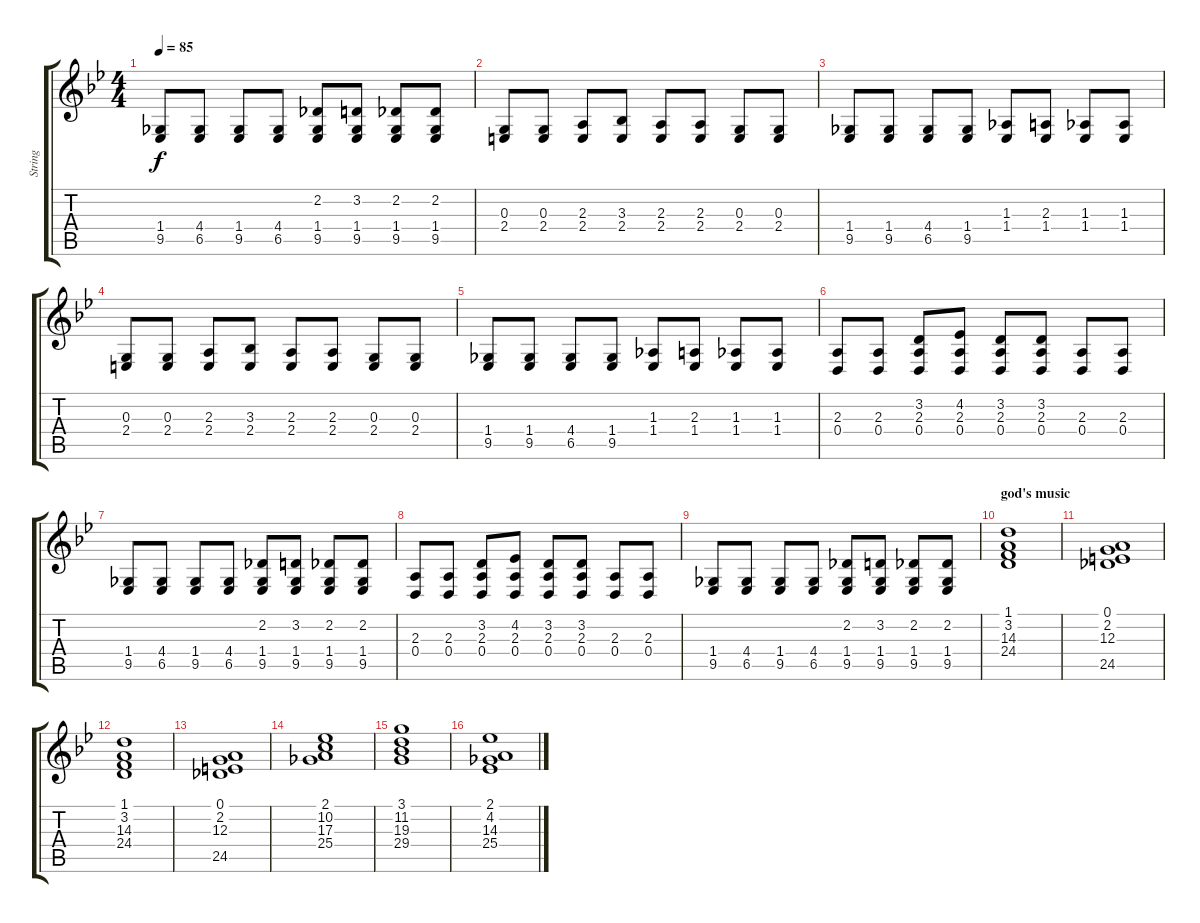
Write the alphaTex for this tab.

\track ("String" "String") {instrument stringensemble2}
\staff {score tabs}
\tuning (E4 B3 G3 D3 A2 E2) {hide}
\ts (4 4)
\tempo 85
\clef g2
\ks gminor
(1.4 9.5).8{dy f volume 16 instrument stringensemble1} (4.4 6.5).8 (1.4 9.5).8 (4.4 6.5).8 (2.2 1.4 9.5).8 (3.2 1.4 9.5).8 (2.2 1.4 9.5).8 (2.2 1.4 9.5).8 |
(0.3 2.4).8{volume 16 instrument stringensemble1} (0.3 2.4).8 (2.3 2.4).8 (3.3 2.4).8 (2.3 2.4).8 (2.3 2.4).8 (0.3 2.4).8 (0.3 2.4).8 |
(1.4 9.5).8 (1.4 9.5).8 (4.4 6.5).8 (1.4 9.5).8 (1.3 1.4).8 (2.3 1.4).8 (1.3 1.4).8 (1.3 1.4).8 |
(0.3 2.4).8{volume 16 instrument stringensemble1} (0.3 2.4).8 (2.3 2.4).8 (3.3 2.4).8 (2.3 2.4).8 (2.3 2.4).8 (0.3 2.4).8 (0.3 2.4).8 |
(1.4 9.5).8 (1.4 9.5).8 (4.4 6.5).8 (1.4 9.5).8 (1.3 1.4).8 (2.3 1.4).8 (1.3 1.4).8 (1.3 1.4).8 |
(2.3 0.4).8{volume 16 instrument stringensemble1} (2.3 0.4).8 (3.2 2.3 0.4).8 (4.2 2.3 0.4).8 (3.2 2.3 0.4).8 (3.2 2.3 0.4).8 (2.3 0.4).8 (2.3 0.4).8 |
(1.4 9.5).8{volume 16 instrument stringensemble1} (4.4 6.5).8 (1.4 9.5).8 (4.4 6.5).8 (2.2 1.4 9.5).8 (3.2 1.4 9.5).8 (2.2 1.4 9.5).8 (2.2 1.4 9.5).8 |
(2.3 0.4).8{volume 16 instrument stringensemble1} (2.3 0.4).8 (3.2 2.3 0.4).8 (4.2 2.3 0.4).8 (3.2 2.3 0.4).8 (3.2 2.3 0.4).8 (2.3 0.4).8 (2.3 0.4).8 |
(1.4 9.5).8{volume 16 instrument stringensemble1} (4.4 6.5).8 (1.4 9.5).8 (4.4 6.5).8 (2.2 1.4 9.5).8 (3.2 1.4 9.5).8 (2.2 1.4 9.5).8 (2.2 1.4 9.5).8 |
\section ("" "god's music")
(1.1 3.2 14.3 24.4).1{instrument stringensemble2} |
(0.1 2.2 12.3 24.5).1 |
(1.1 3.2 14.3 24.4).1{instrument stringensemble2} |
(0.1 2.2 12.3 24.5).1 |
(2.1 10.2 17.3 25.4).1 |
(3.1 11.2 19.3 29.4).1 |
(2.1 4.2 14.3 25.4).1
